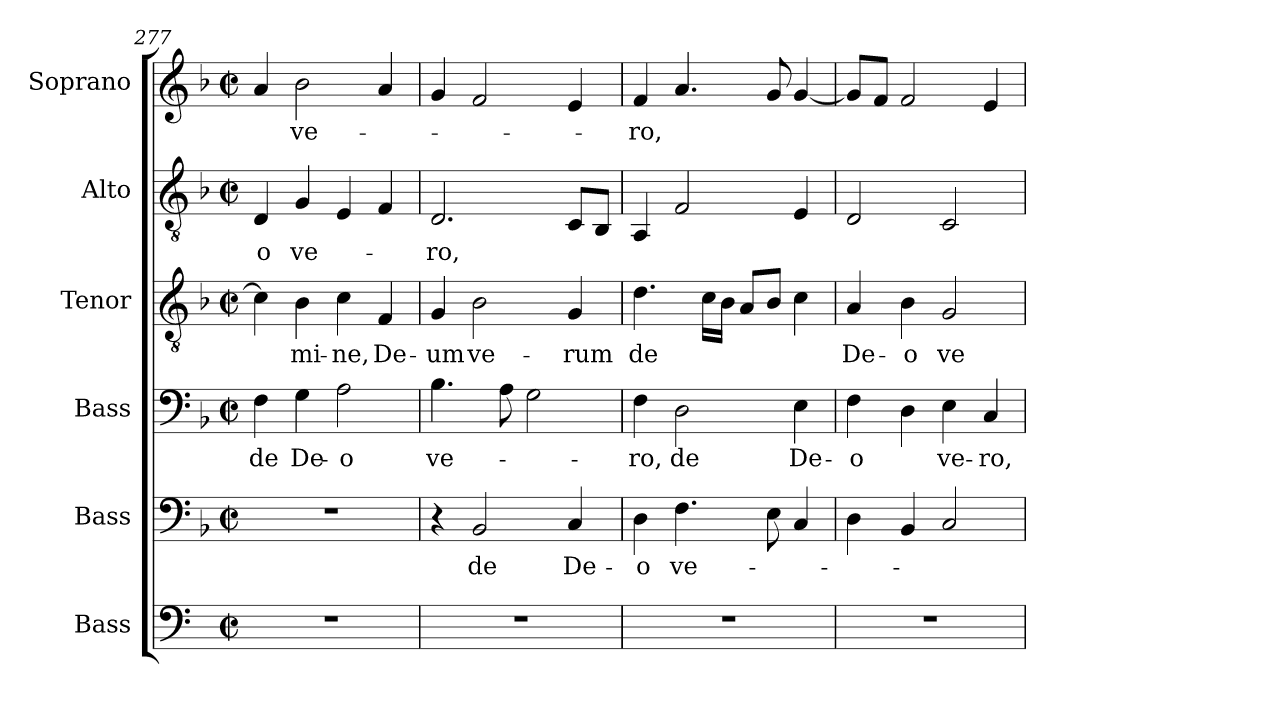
**kern	**kern	**text	**kern	**text	**kern	**text	**kern	**text	**kern	**text
*part6	*part5	*part5	*part4	*part4	*part3	*part3	*part2	*part2	*part1	*part1
*staff6	*staff5	*staff5	*staff4	*staff4	*staff3	*staff3	*staff2	*staff2	*staff1	*staff1
*I"Bass	*I"Bass	*	*I"Bass	*	*I"Tenor	*	*I"Alto	*	*I"Soprano	*
*I'B.	*I'B.	*	*I'B.	*	*I'T.	*	*I'A.	*	*I'S.	*
*clefF4	*clefF4	*	*clefF4	*	*clefGv2	*	*clefGv2	*	*clefG2	*
*	*	*	*	*	*ITrd7c12	*	*	*	*	*
*k[]	*k[b-]	*	*k[b-]	*	*k[b-]	*	*k[b-]	*	*k[b-]	*
*C:	*F:	*	*F:	*	*F:	*	*F:	*	*F:	*
*M2/2	*M2/2	*	*M2/2	*	*M2/2	*	*M2/2	*	*M2/2	*
*met(c|)	*met(c|)	*	*met(c|)	*	*met(c|)	*	*met(c|)	*	*met(c|)	*
=277	=277	=277	=277	=277	=277	=277	=277	=277	=277	=277
!	!	!	!	!LO:LY:b:color=#000000	!	!	!	!	!	!
!	!	!	!	!	!	!	!	!LO:LY:b:color=#000000	!	!
1r	1r	.	4Fi\	de	4Ci\]	.	4Di/	-o	4ai/	.
!	!	!	!	!LO:LY:b:color=#000000	!	!	!	!	!	!
!	!	!	!	!	!	!LO:LY:b:color=#000000	!	!	!	!
!	!	!	!	!	!	!	!	!LO:LY:b:color=#000000	!	!
!	!	!	!	!	!	!	!	!	!	!LO:LY:b:color=#000000
.	.	.	4Gi\	De-	4BB-i\	-mi-	4Gi/	ve-	2b-i\	ve-
!	!	!	!	!LO:LY:b:color=#000000	!	!	!	!	!	!
!	!	!	!	!	!	!LO:LY:b:color=#000000	!	!	!	!
.	.	.	2Ai\	-o	4Ci\	-ne,	4Ei/	.	.	.
!	!	!	!	!	!	!LO:LY:b:color=#000000	!	!	!	!
.	.	.	.	.	4FFi/	De-	4Fi/	.	4ai/	.
=278	=278	=278	=278	=278	=278	=278	=278	=278	=278	=278
!	!	!	!	!LO:LY:b:color=#000000	!	!	!	!	!	!
!	!	!	!	!	!	!LO:LY:b:color=#000000	!	!	!	!
!	!	!	!	!	!	!	!	!LO:LY:b:color=#000000	!	!
1r	4r	.	4.B-i\	ve-	4GGi/	-um	2.Di/	-ro,	4gi/	.
!	!	!LO:LY:b:color=#000000	!	!	!	!	!	!	!	!
!	!	!	!	!	!	!LO:LY:b:color=#000000	!	!	!	!
.	2BB-i/	de	.	.	2BB-i\	ve-	.	.	2fi/	.
.	.	.	8Ai\	.	.	.	.	.	.	.
.	.	.	2Gi\	.	.	.	.	.	.	.
!	!	!LO:LY:b:color=#000000	!	!	!	!	!	!	!	!
!	!	!	!	!	!	!LO:LY:b:color=#000000	!	!	!	!
.	4Ci/	De-	.	.	4GGi/	-rum	8Ci/L	.	4ei/	.
.	.	.	.	.	.	.	8BB-i/J	.	.	.
!!LO:LB:g=z
=279	=279	=279	=279	=279	=279	=279	=279	=279	=279	=279
!	!	!LO:LY:b:color=#000000	!	!	!	!	!	!	!	!
!	!	!	!	!LO:LY:b:color=#000000	!	!	!	!	!	!
!	!	!	!	!	!	!LO:LY:b:color=#000000	!	!	!	!
!	!	!	!	!	!	!	!	!	!	!LO:LY:b:color=#000000
1r	4Di\	-o	4Fi\	-ro,	4.Di\	de	4AAi/	.	4fi/	-ro,
!	!	!LO:LY:b:color=#000000	!	!	!	!	!	!	!	!
!	!	!	!	!LO:LY:b:color=#000000	!	!	!	!	!	!
.	4.Fi\	ve-	2Di\	de	.	.	2Fi/	.	4.ai/	.
.	.	.	.	.	16Ci\LL	.	.	.	.	.
.	.	.	.	.	16BB-i\JJ	.	.	.	.	.
.	.	.	.	.	8AAi/L	.	.	.	.	.
.	8Ei\	.	.	.	8BB-i/J	.	.	.	8gi/	.
!	!	!	!	!LO:LY:b:color=#000000	!	!	!	!	!	!
.	4Ci/	.	4Ei\	De-	4Ci\	.	4Ei/	.	[4gi/	.
=280	=280	=280	=280	=280	=280	=280	=280	=280	=280	=280
!	!	!	!	!LO:LY:b:color=#000000	!	!	!	!	!	!
!	!	!	!	!	!	!LO:LY:b:color=#000000	!	!	!	!
1r	4Di\	.	4Fi\	-o	4AAi/	De-	2Di/	.	8gi/L]	.
.	.	.	.	.	.	.	.	.	8fi/J	.
!	!	!	!	!	!	!LO:LY:b:color=#000000	!	!	!	!
.	4BB-i/	.	4Di\	.	4BB-i\	-o	.	.	2fi/	.
!	!	!	!	!LO:LY:b:color=#000000	!	!	!	!	!	!
!	!	!	!	!	!	!LO:LY:b:color=#000000	!	!	!	!
.	2Ci/	.	4Ei\	ve-	2GGi/	ve-	2Ci/	.	.	.
!	!	!	!	!LO:LY:b:color=#000000	!	!	!	!	!	!
.	.	.	4Ci/	-ro,	.	.	.	.	4ei/	.
=	=	=	=	=	=	=	=	=	=	=
*-	*-	*-	*-	*-	*-	*-	*-	*-	*-	*-
